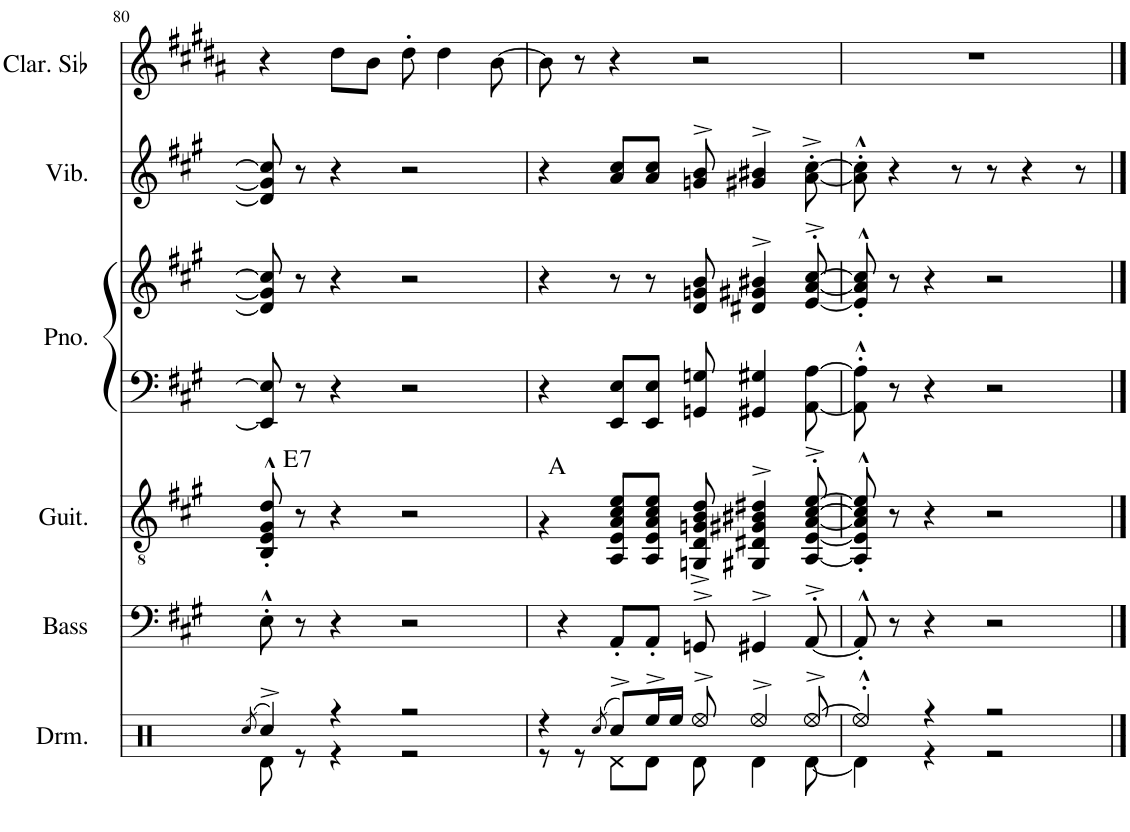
**kern	**kern	**harte	**kern	**kern	**kern	**kern
*part5	*part4	*part4	*part3	*part3	*part2	*part1
*staff6	*staff5	*	*staff4	*staff3	*staff2	*staff1
*I"Bass	*I"Accoustic Guitar	*	*I"Piano	*	*I"Vibes	*I"Clarinette en Sib
*I'Bass	*I'Guit.	*	*I'Pno.	*	*I'Vib.	*I'Clar. Sib
!!LO:PB:g=z
*clefF4	*clefGv2	*	*clefF4	*clefG2	*clefG2	*clefG2
*Trd7c12	*	*	*	*	*	*Trd1c2
*k[f#c#g#]	*k[f#c#g#]	*	*k[f#c#g#]	*k[f#c#g#]	*k[f#c#g#]	*k[f#c#g#d#a#]
*M4/4	*M4/4	*	*M4/4	*M4/4	*M4/4	*M4/4
=80	=80	=80	=80	=80	=80	=80
!	!	!LO:H:kt=7	!	!	!	!
8E'^^\	8BB/'^^ 8E/'^^ 8G#/'^^ 8d/'^^	E:7	8EE/] 8E/]	8d/] 8g#/] 8cc#/]	8d/] 8g#/] 8cc#/]	4r
8r	8r	.	8r	8r	8r	.
4r	4r	.	4r	4r	4r	8dd#\L
.	.	.	.	.	.	8b\J
2r	2r	.	2r	2r	2r	8dd#'\
.	.	.	.	.	.	4dd#\
.	.	.	.	.	.	[8b\
=81	=81	=81	=81	=81	=81	=81
*	*^	*	*	*	*	*
4r	8ryy	4r	A:maj	4r	4r	4r	8b\]
.	8ryy	.	.	.	.	.	8r
8AA'/L	8AA/ 8E/ 8A/ 8c#/ 8e/L	2.ryy	.	8EE/ 8E/L	8r	8a/ 8cc#/L	4r
8AA'/J	8AA/ 8E/ 8A/ 8c#/ 8e/J	.	.	8EE/ 8E/J	8r	8a/ 8cc#/J	.
8GGn^>/	8GGn/^ 8D/^ 8Gn/^ 8B/^ 8d/^	.	.	8GGn/ 8Gn/	8d/ 8gn/ 8b/	8gn/^> 8b/^>	2r
4GG#X^>/	4GG#X/^> 4D#X/^> 4G#X/^> 4B#X/^> 4d#X/^>	.	.	4GG#X/ 4G#X/	4d#X/^> 4g#X/^> 4b#X/^>	4g#X/^> 4b#X/^>	.
[8AA'>^>/	[8AA/'>^> [8E/'>^> [8A/'>^> [8c#/'>^> [8e/'>^>	.	.	[8AA\ [8A\	[8e/'>^> [8a/'>^> [8cc#/'>^>	[8a\'^ [8cc#\'^	.
*	*v	*v	*	*	*	*	*
=82	=82	=82	=82	=82	=82	=82
8AA'^^/]	8AA/]'^^ 8E/]'^^ 8A/]'^^ 8c#/]'^^ 8e/]'^^	.	8AA\]'^^ 8A\]'^^	8e/]'^^ 8a/]'^^ 8cc#/]'^^	8a\]'^^ 8cc#\]'^^	1r
8r	8r	.	8r	8r	4r	.
4r	4r	.	4r	4r	.	.
.	.	.	.	.	8r	.
2r	2r	.	2r	2r	8r	.
.	.	.	.	.	4r	.
.	.	.	.	.	8r	.
==	==	==	==	==	==	==
*-	*-	*-	*-	*-	*-	*-
